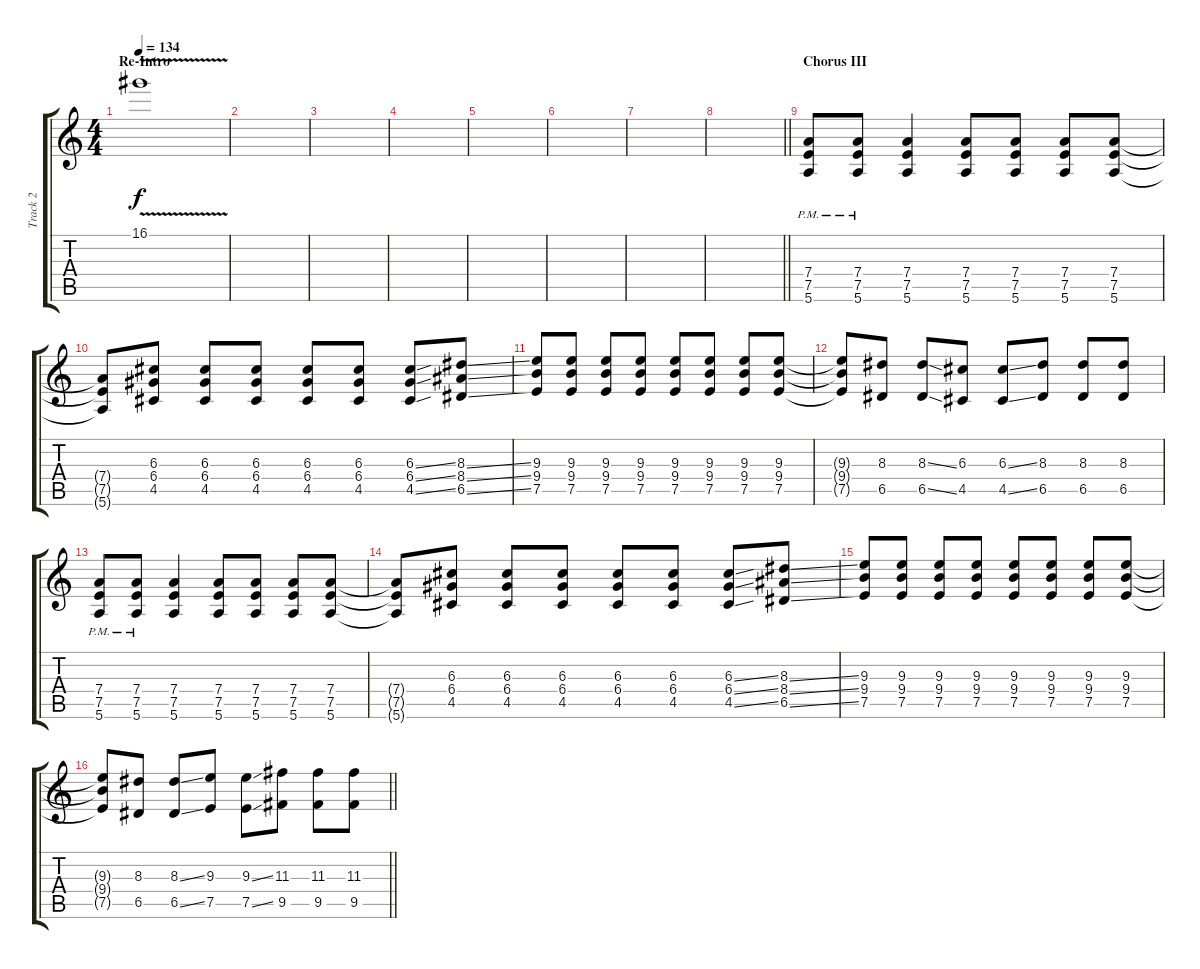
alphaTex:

\track ("Track 2" "Track 2") {instrument distortionguitar}
\staff {score tabs}
\tuning (E4 B3 G3 D3 A2 E2) {hide}
\ts (4 4)
\section ("" "Re-Intro")
\tempo 134
\clef g2
\ks c
16.1{v t}.1{dy f} |
|
|
|
|
|
|
\barLineRight lightlight
|
\section ("" "Chorus III")
(7.4{pm} 7.5{pm} 5.6{pm}).8 (7.4{pm} 7.5{pm} 5.6{pm}).8 (7.4 7.5 5.6).4 (7.4 7.5 5.6).8 (7.4 7.5 5.6).8 (7.4 7.5 5.6).8 (7.4 7.5 5.6).8 |
(7.4{t} 7.5{t} 5.6{t}).8 (6.3 6.4 4.5).8 (6.3 6.4 4.5).8 (6.3 6.4 4.5).8 (6.3 6.4 4.5).8 (6.3 6.4 4.5).8 (6.3{ss} 6.4{ss} 4.5{ss}).8 (8.3{ss} 8.4{ss} 6.5{ss}).8 |
(9.3 9.4 7.5).8 (9.3 9.4 7.5).8 (9.3 9.4 7.5).8 (9.3 9.4 7.5).8 (9.3 9.4 7.5).8 (9.3 9.4 7.5).8 (9.3 9.4 7.5).8 (9.3 9.4 7.5).8 |
(9.3{t} 9.4{t} 7.5{t}).8 (8.3 6.5).8 (8.3{ss} 6.5{ss}).8 (6.3 4.5).8 (6.3{ss} 4.5{ss}).8 (8.3 6.5).8 (8.3 6.5).8 (8.3 6.5).8 |
(7.4{pm} 7.5{pm} 5.6{pm}).8 (7.4{pm} 7.5{pm} 5.6{pm}).8 (7.4 7.5 5.6).4 (7.4 7.5 5.6).8 (7.4 7.5 5.6).8 (7.4 7.5 5.6).8 (7.4 7.5 5.6).8 |
(7.4{t} 7.5{t} 5.6{t}).8 (6.3 6.4 4.5).8 (6.3 6.4 4.5).8 (6.3 6.4 4.5).8 (6.3 6.4 4.5).8 (6.3 6.4 4.5).8 (6.3{ss} 6.4{ss} 4.5{ss}).8 (8.3{ss} 8.4{ss} 6.5{ss}).8 |
(9.3 9.4 7.5).8 (9.3 9.4 7.5).8 (9.3 9.4 7.5).8 (9.3 9.4 7.5).8 (9.3 9.4 7.5).8 (9.3 9.4 7.5).8 (9.3 9.4 7.5).8 (9.3 9.4 7.5).8 |
\barLineRight lightlight
(9.3{t} 9.4{t} 7.5{t}).8 (8.3 6.5).8 (8.3{ss} 6.5{ss}).8 (9.3 7.5).8 (9.3{ss} 7.5{ss}).8 (11.3 9.5).8 (11.3 9.5).8 (11.3 9.5).8
